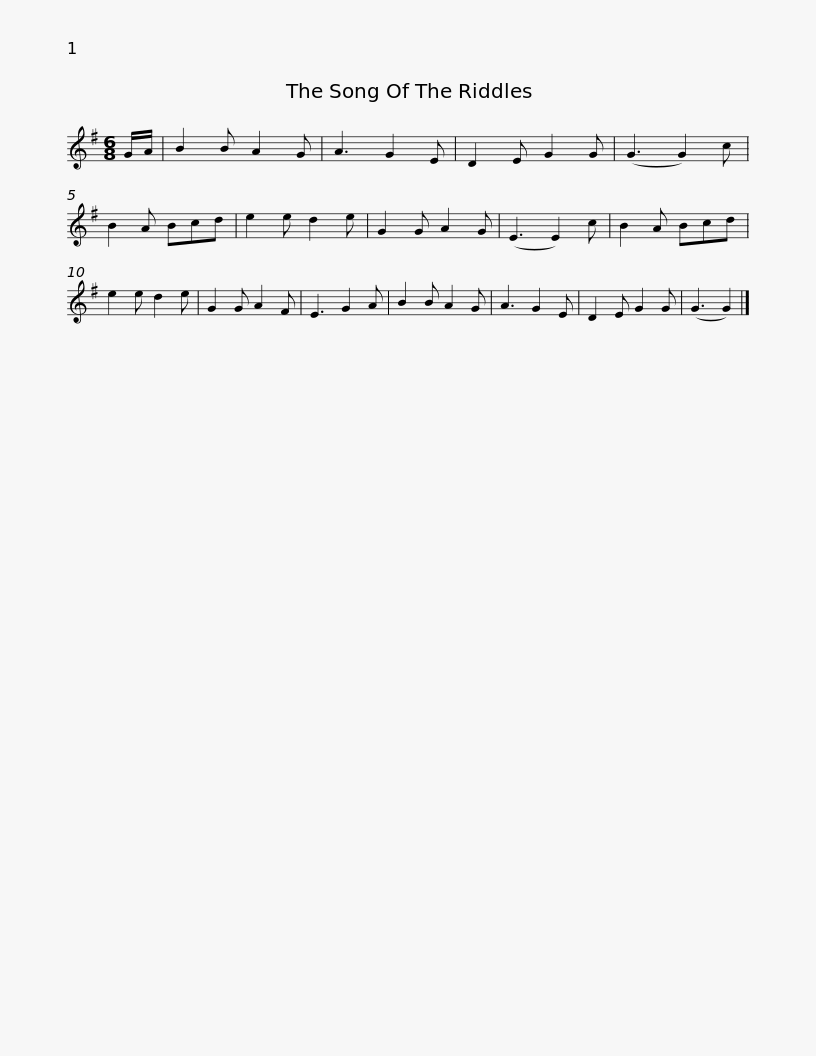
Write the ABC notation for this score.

X:1
L:1/8
M:6/8
I:linebreak $
K:G
V:1 treble
V:1
 G/A/ | B2 B A2 G | A3 G2 E | D2 E G2 G | (G3 G2) c | %5
 B2 A Bcd | e2 e d2 e | G2 G A2 G | (E3 E2) c | B2 A Bcd |$ %10
 e2 e d2 e | G2 G A2 F | E3 G2 A | B2 B A2 G | A3 G2 E | %15
 D2 E G2 G | (G3 G2) |] %17
